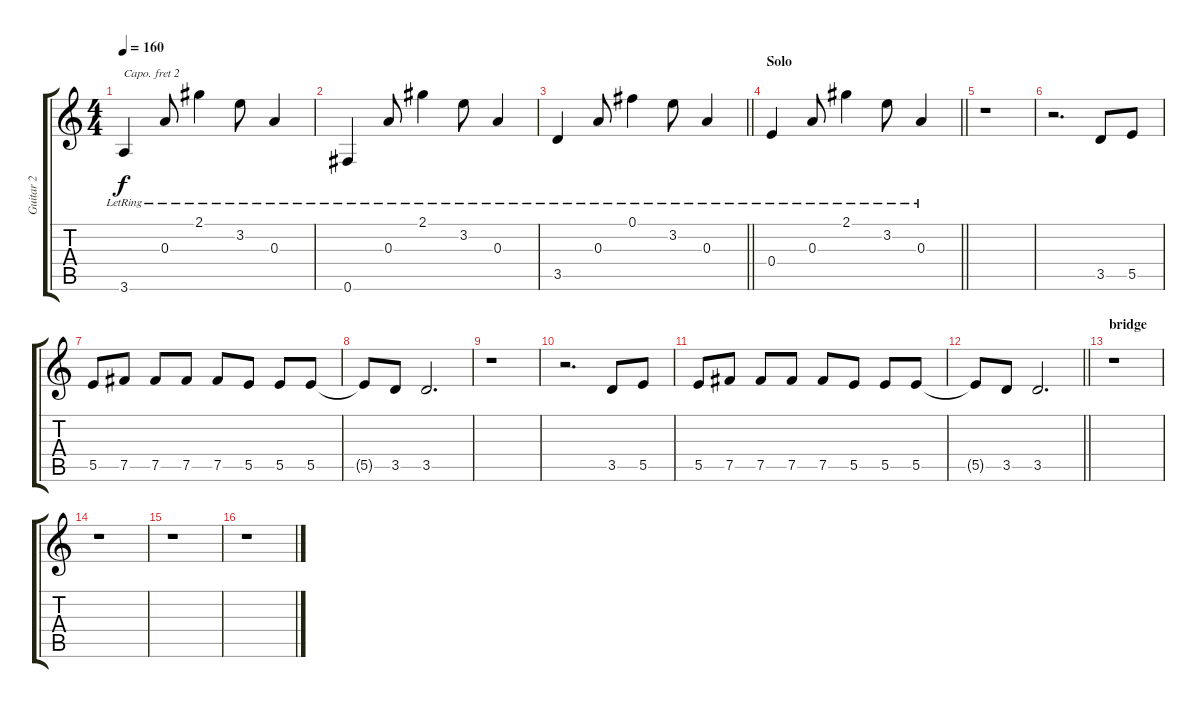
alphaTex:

\track ("Guitar 2" "Guitar 2") {instrument acousticguitarsteel}
\staff {score tabs}
\capo 2
\tuning (E4 B3 G3 D3 A2 E2) {hide}
\ts (4 4)
\tempo 160
\clef g2
\ks c
3.6{lr}.4{dy f} 0.3{lr}.8 2.1{lr}.4 3.2{lr}.8 0.3{lr}.4 |
0.6{lr}.4 0.3{lr}.8 2.1{lr}.4 3.2{lr}.8 0.3{lr}.4 |
\barLineRight lightlight
3.5{lr}.4 0.3{lr}.8 0.1{lr}.4 3.2{lr}.8 0.3{lr}.4 |
\section ("" "Solo")
\barLineRight lightlight
0.4{lr}.4 0.3{lr}.8 2.1{lr}.4 3.2{lr}.8 0.3{lr}.4 |
r.1 |
r.2{d volume 13 instrument distortionguitar} 3.5.8 5.5.8 |
5.5.8 7.5.8 7.5.8 7.5.8 7.5.8 5.5.8 5.5.8 5.5.8 |
5.5{t}.8 3.5.8 3.5.2{d} |
r.1 |
r.2{d} 3.5.8 5.5.8 |
5.5.8 7.5.8 7.5.8 7.5.8 7.5.8 5.5.8 5.5.8 5.5.8 |
\barLineRight lightlight
5.5{t}.8 3.5.8 3.5.2{d} |
\section ("" "bridge")
r.1 |
r.1 |
r.1 |
r.1
